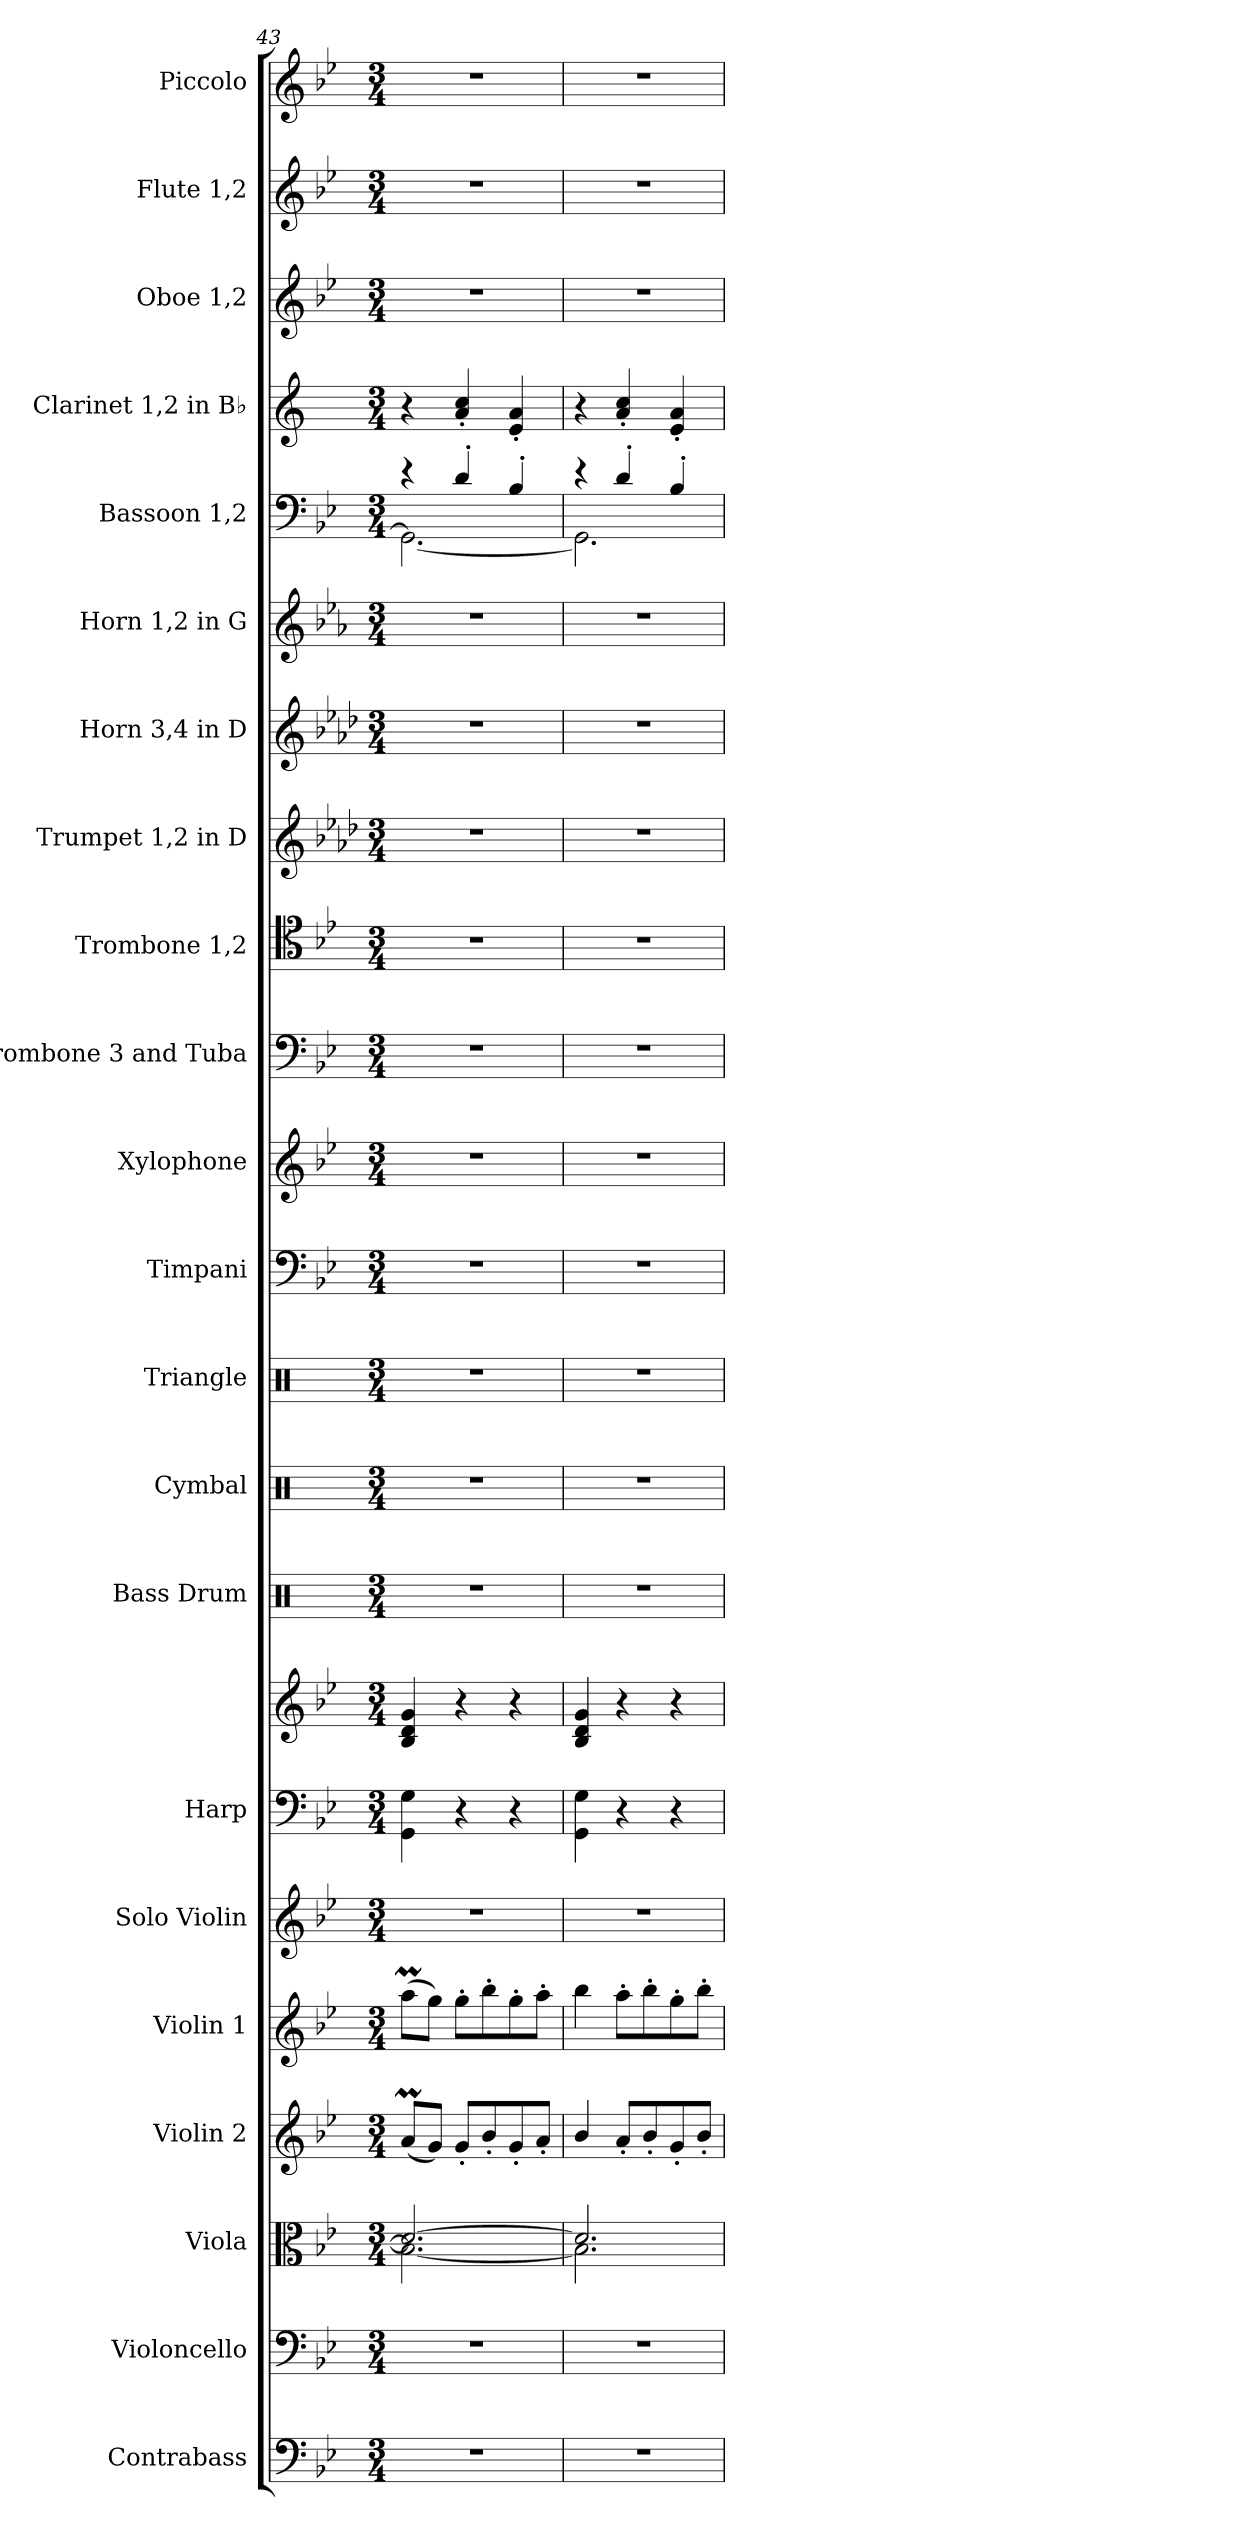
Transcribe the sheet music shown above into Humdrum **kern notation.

**kern	**kern	**kern	**kern	**kern	**kern	**kern	**kern	**kern	**kern	**kern	**kern	**kern	**kern	**kern	**kern	**kern	**kern	**kern	**kern	**kern	**kern	**kern
*part22	*part21	*part20	*part19	*part18	*part17	*part16	*part16	*part15	*part14	*part13	*part12	*part11	*part10	*part9	*part8	*part7	*part6	*part5	*part4	*part3	*part2	*part1
*staff23	*staff22	*staff21	*staff20	*staff19	*staff18	*staff17	*staff16	*staff15	*staff14	*staff13	*staff12	*staff11	*staff10	*staff9	*staff8	*staff7	*staff6	*staff5	*staff4	*staff3	*staff2	*staff1
*I"Contrabass	*I"Violoncello	*I"Viola	*I"Violin 2	*I"Violin 1	*I"Solo Violin	*I"Harp	*	*I"Bass Drum	*I"Cymbal	*I"Triangle	*I"Timpani	*I"Xylophone	*I"Trombone 3 and Tuba	*I"Trombone 1,2	*I"Trumpet 1,2 in D	*I"Horn 3,4 in D	*I"Horn 1,2 in G	*I"Bassoon 1,2	*I"Clarinet 1,2 in B♭	*I"Oboe 1,2	*I"Flute 1,2	*I"Piccolo
*I'Cb.	*I'Vc.	*I'Vla.	*I'Vln. 2	*I'Vln. 1	*I'Solo Vln.	*I'Hrp.	*	*I'B.D	*I'Cym.	*I'Trgl.	*I'Timp.	*I'Xyl.	*I'Tbn. 3 and Tba.	*I'Tbn. 1,2	*I'Tpt. 1,2 in D	*I'Hn. 3,4 in D	*I'Hn. 1,2 in G	*I'Bsn. 1,2	*I'Cl. 1,2 in B♭	*I'Ob. 1,2	*I'Fl. 1,2	*I'Picc.
*clefF4	*clefF4	*clefC3	*clefG2	*clefG2	*clefG2	*clefF4	*clefG2	*clefX	*clefX	*clefX	*clefF4	*clefG2	*clefF4	*clefC4	*clefG2	*clefG2	*clefG2	*clefF4	*clefG2	*clefG2	*clefG2	*clefG2
*ITrd7c12	*	*	*	*	*	*	*	*	*	*	*	*ITrd-7c-12	*	*	*ITrd-1c-2	*ITrd6c10	*ITrd3c5	*	*ITrd1c2	*	*	*ITrd-7c-12
*k[b-e-]	*k[b-e-]	*k[b-e-]	*k[b-e-]	*k[b-e-]	*k[b-e-]	*k[b-e-]	*k[b-e-]	*k[]	*k[]	*k[]	*k[b-e-]	*k[b-e-]	*k[b-e-]	*k[b-e-]	*k[b-e-]	*k[b-e-]	*k[b-e-]	*k[b-e-]	*k[b-e-]	*k[b-e-]	*k[b-e-]	*k[b-e-]
*M3/4	*M3/4	*M3/4	*M3/4	*M3/4	*M3/4	*M3/4	*M3/4	*M3/4	*M3/4	*M3/4	*M3/4	*M3/4	*M3/4	*M3/4	*M3/4	*M3/4	*M3/4	*M3/4	*M3/4	*M3/4	*M3/4	*M3/4
=43	=43	=43	=43	=43	=43	=43	=43	=43	=43	=43	=43	=43	=43	=43	=43	=43	=43	=43	=43	=43	=43	=43
*	*	*^	*	*	*	*	*	*	*	*	*	*	*	*	*	*	*	*^	*	*	*	*
2.r	2.r	2.d/_	2.B-\_	(<8am/L	(>8aam\L	2.r	4GG\ 4G\	4B-/ 4d/ 4g/	2.r	2.r	2.r	2.r	2.r	2.r	2.r	2.r	2.r	2.r	4r	2.GG\_	4r	2.r	2.r	2.r
.	.	.	.	8g/J)	8gg\J)	.	.	.	.	.	.	.	.	.	.	.	.	.	.	.	.	.	.	.
.	.	.	.	8g'/L	8gg'\L	.	4r	4r	.	.	.	.	.	.	.	.	.	.	4d'/	.	4g/' 4b-/'	.	.	.
.	.	.	.	8b-'/	8bb-'\	.	.	.	.	.	.	.	.	.	.	.	.	.	.	.	.	.	.	.
.	.	.	.	8g'/	8gg'\	.	4r	4r	.	.	.	.	.	.	.	.	.	.	4B-'/	.	4d/' 4g/'	.	.	.
.	.	.	.	8a'/J	8aa'\J	.	.	.	.	.	.	.	.	.	.	.	.	.	.	.	.	.	.	.
=44	=44	=44	=44	=44	=44	=44	=44	=44	=44	=44	=44	=44	=44	=44	=44	=44	=44	=44	=44	=44	=44	=44	=44	=44
2.r	2.r	2.d/]	2.B-\]	4b-/	4bb-\	2.r	4GG\ 4G\	4B-/ 4d/ 4g/	2.r	2.r	2.r	2.r	2.r	2.r	2.r	2.r	2.r	2.r	4r	2.GG\]	4r	2.r	2.r	2.r
.	.	.	.	8a'/L	8aa'\L	.	4r	4r	.	.	.	.	.	.	.	.	.	.	4d'/	.	4g/' 4b-/'	.	.	.
.	.	.	.	8b-'/	8bb-'\	.	.	.	.	.	.	.	.	.	.	.	.	.	.	.	.	.	.	.
.	.	.	.	8g'/	8gg'\	.	4r	4r	.	.	.	.	.	.	.	.	.	.	4B-'/	.	4d/' 4g/'	.	.	.
.	.	.	.	8b-'/J	8bb-'\J	.	.	.	.	.	.	.	.	.	.	.	.	.	.	.	.	.	.	.
*	*	*v	*v	*	*	*	*	*	*	*	*	*	*	*	*	*	*	*	*v	*v	*	*	*	*
=	=	=	=	=	=	=	=	=	=	=	=	=	=	=	=	=	=	=	=	=	=	=
*-	*-	*-	*-	*-	*-	*-	*-	*-	*-	*-	*-	*-	*-	*-	*-	*-	*-	*-	*-	*-	*-	*-
